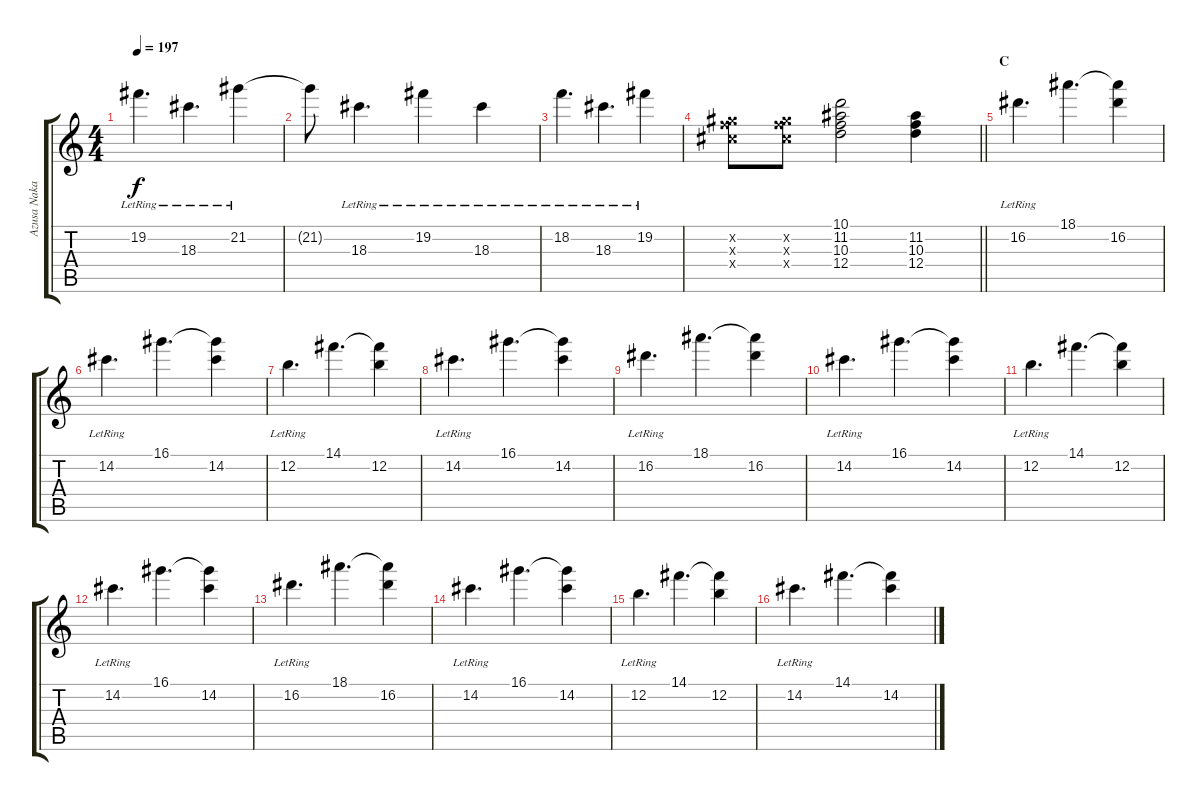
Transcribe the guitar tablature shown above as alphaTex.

\track ("Azusa Nakano" "Azusa Naka") {instrument overdrivenguitar}
\staff {score tabs}
\tuning (E4 B3 G3 D3 A2 E2) {hide}
\ts (4 4)
\tempo 197
\clef g2
\ks c
19.2{lr}.4{d dy f} 18.3{lr}.4{d} 21.2{lr}.4 |
21.2{t}.8 18.3{lr}.4{d} 19.2{lr}.4 18.3{lr}.4 |
18.2{lr}.4{d} 18.3{lr}.4{d} 19.2{lr}.4 |
\barLineRight lightlight
(9.2{x} 10.3{x} 11.4{x}).8 (9.2{x} 10.3{x} 11.4{x}).8 (10.1 11.2 10.3 12.4).2 (11.2 10.3 12.4).4 |
\section ("" "C")
16.2{lr}.4{d} 18.1.4{d} (18.1{t} 16.2).4 |
14.2{lr}.4{d} 16.1.4{d} (16.1{t} 14.2).4 |
12.2{lr}.4{d} 14.1.4{d} (14.1{t} 12.2).4 |
14.2{lr}.4{d} 16.1.4{d} (16.1{t} 14.2).4 |
16.2{lr}.4{d} 18.1.4{d} (18.1{t} 16.2).4 |
14.2{lr}.4{d} 16.1.4{d} (16.1{t} 14.2).4 |
12.2{lr}.4{d} 14.1.4{d} (14.1{t} 12.2).4 |
14.2{lr}.4{d} 16.1.4{d} (16.1{t} 14.2).4 |
16.2{lr}.4{d} 18.1.4{d} (18.1{t} 16.2).4 |
14.2{lr}.4{d} 16.1.4{d} (16.1{t} 14.2).4 |
12.2{lr}.4{d} 14.1.4{d} (14.1{t} 12.2).4 |
14.2{lr}.4{d} 14.1.4{d} (14.1{t} 14.2).4
